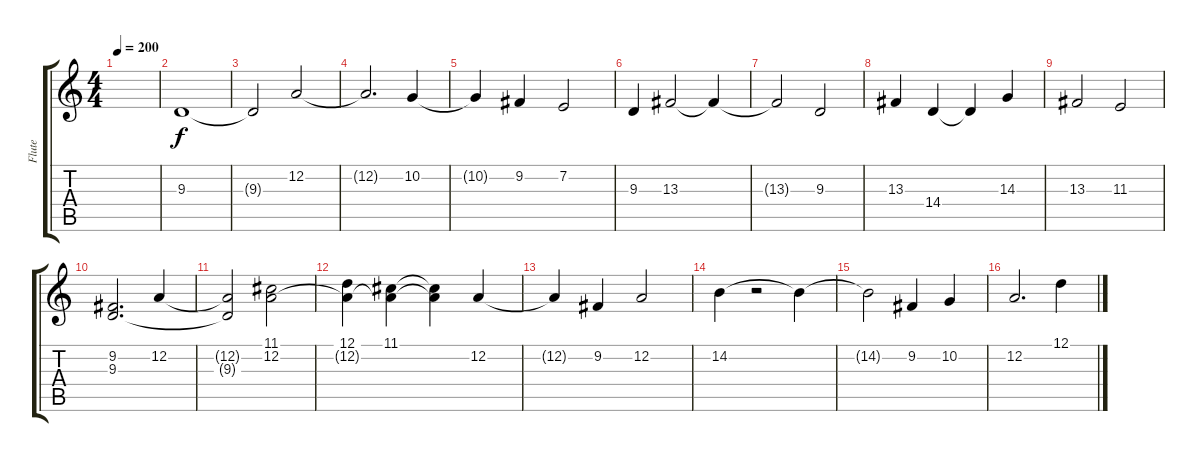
\track ("Flute" "Flute") {instrument flute}
\staff {score tabs}
\tuning (D4 A3 F3 C3 G2 D2) {hide}
\ts (4 4)
\tempo 200
\clef g2
\ks c
|
9.3.1 |
9.3{t}.2 12.2.2 |
12.2{t}.2{d} 10.2.4 |
10.2{t}.4 9.2.4 7.2.2 |
9.3.4 13.3.2 13.3{t}.4 |
13.3{t}.2 9.3.2 |
13.3.4 14.4.4 14.4{t}.4 14.3.4 |
13.3.2 11.3.2 |
(9.2 9.3).2{d} 12.2.4 |
(12.2{t} 9.3{t}).2 (11.1 12.2).2 |
(12.1 12.2{t}).4 (11.1 12.2{t}).4 (11.1{t} 12.2{t}).4 12.2.4 |
12.2{t}.4 9.2.4 12.2.2 |
14.2.4 r.2 14.2{t}.4 |
14.2{t}.2 9.2.4 10.2.4 |
12.2.2{d} 12.1.4
